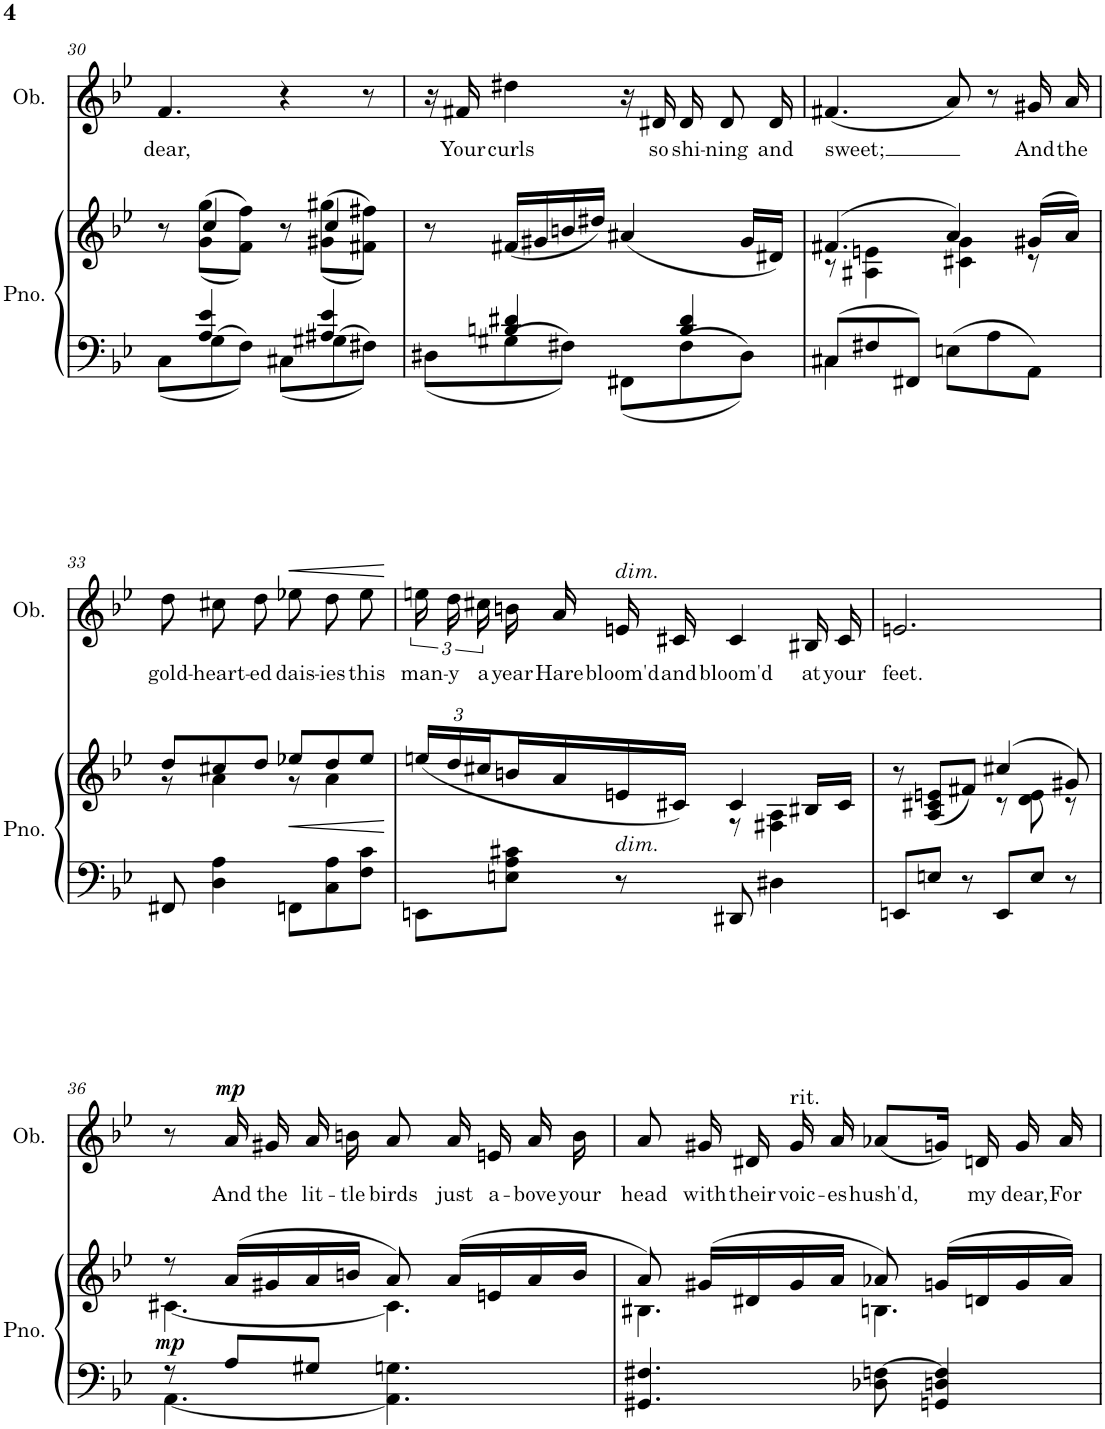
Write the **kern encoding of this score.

**kern	**kern	**dynam	**kern	**text	**dynam
*part2	*part2	*part2	*part1	*part1	*part1
*staff3	*staff2	*staff2/3	*staff1	*staff1	*staff1
*I"Piano	*	*	*I"Oboe	*	*
*I'Pno.	*	*	*I'Ob.	*	*
!!LO:PB:g=z
*clefF4	*clefG2	*	*clefG2	*	*
*k[b-e-]	*k[b-e-]	*	*k[b-e-]	*	*
*M6/8	*M6/8	*	*M6/8	*	*
=30	=30	=30	=30	=30	=30
*^	*^	*	*	*	*
!	!	!	!	!	!	!LO:LY:b	!
8C\L	8ryy	8r	8ryy	.	4.f/	dear,	.
8G\	4A/ 4e-/	4cc/	(>(8g\ 8gg\L	.	.	.	.
8F\J	.	.	8f\ 8ff\J))	.	.	.	.
8C#X\L	8ryy	8r	8ryy	.	4r	.	.
8G#X\	4A#X/ 4e-/	4cc/	(>(8g#X\ 8gg#X\L	.	.	.	.
8F#X\J	.	.	8f#X\ 8ff#X\J))	.	8r	.	.
*	*	*v	*v	*	*	*	*
=31	=31	=31	=31	=31	=31	=31
8D#X\L	8ryy	8r	.	16r	.	.
!	!	!	!	!	!LO:LY:b	!
.	.	.	.	16f#X/	Your	.
!	!	!	!	!	!LO:LY:b	!
8G#X\	4Bn/ 4d#X/	(16f#X/LL	.	4dd#X\	curls	.
.	.	16g#X/	.	.	.	.
8F#X\J	.	16bn/	.	.	.	.
.	.	16dd#X/JJ)	.	.	.	.
8FF#X\L	8ryy	(4a#X/	.	16r	.	.
!	!	!	!	!	!LO:LY:b	!
.	.	.	.	16d#X/	so	.
!	!	!	!	!	!LO:LY:b	!
8F#\	4B/ 4d#/	.	.	16d#/	shi-	.
!	!	!	!	!	!LO:LY:b	!
.	.	.	.	8d#/	-ning	.
8D#\J	.	16g#/LL	.	.	.	.
!	!	!	!	!	!LO:LY:b	!
.	.	16d#X/JJ)	.	16d#/	and	.
=32	=32	=32	=32	=32	=32	=32
*	*	*^	*	*	*	*
!	!	!	!	!	!	!LO:LY:b	!
8C#X/L	4C#\	(4.f#X/	8r	.	(4.f#X/	sweet;	.
8F#X/	.	.	4A#X\ 4en\	.	.	.	.
8FF#X/J	2ryy	.	.	.	.	.	.
8En\L	.	4a/)	4c#X\ 4g\	.	8a/)	.	.
8A\	.	.	.	.	8r	.	.
!	!	!	!	!	!	!LO:LY:b	!
8AA\J	.	(16g#X/LL	8r	.	16g#X/	And	.
!	!	!	!	!	!	!LO:LY:b	!
.	.	16a/JJ)	.	.	16a/	the	.
*v	*v	*	*	*	*	*	*
!!LO:LB:g=z
=33	=33	=33	=33	=33	=33	=33
!	!	!	!	!	!LO:LY:b	!
8FF#X/	8dd/L	8r	.	8dd\	gold-	.
!	!	!	!	!	!LO:LY:b	!
4D\ 4A\	8cc#X/	4a\	.	8cc#X\	-heart-	.
!	!	!	!	!	!LO:LY:b	!
.	8dd/J	.	.	8dd\	-ed	.
!	!	!	!LO:HP:b	!	!LO:LY:b	!LO:HP:b
8FFn\L	8ee-X/L	8r	<	8ee-X\	dais-	<
!	!	!	!	!	!LO:LY:b	!
8C\ 8A\	8dd/	4a\	.	8dd\	-ies	.
!	!	!	!	!	!LO:LY:b	!
8F\ 8c\J	8ee-/J	.	.	8ee-\	this	.
*	*v	*v	*	*	*	*
.	.	[	.	.	[
=34	=34	=34	=34	=34	=34
*	*Xbrackettup	*	*	*	*
*	*^	*	*	*	*
!	!	!	!	!	!LO:LY:b	!
8EEn\L	(24een/LL	4.ryy	.	24een\	man-	.
!	!	!	!	!	!LO:LY:b	!
.	24dd/	.	.	24dd\	-y	.
!	!	!	!	!	!LO:LY:b	!
.	24cc#X/	.	.	24cc#X\	a	.
!	!	!	!	!	!LO:LY:b	!
8En\ 8A\ 8c#X\J	16bn/	.	.	16bn\	year	.
!	!	!	!	!	!LO:LY:b	!
.	16a/	.	.	16a/	Hare	.
!	!	!	!	!LO:TX:a:i:t=dim.	!	!
!	!LO:TX:b:i:t=dim.	!	!	!	!	!
!	!	!	!	!	!LO:LY:b	!
8r	16en/	.	.	16en/	bloom'd	.
!	!	!	!	!	!LO:LY:b	!
.	16c#X/JJ)	.	.	16c#X/	and	.
!	!	!	!	!	!LO:LY:b	!
8DD#X/	4c#/	8r	.	4c#/	bloom'd	.
4D#X\	.	4F#X\ 4A\	.	.	.	.
!	!	!	!	!	!LO:LY:b	!
.	16B#X/LL	.	.	16B#X/	at	.
!	!	!	!	!	!LO:LY:b	!
.	16c#/JJ	.	.	16c#/	your	.
=35	=35	=35	=35	=35	=35	=35
!	!	!	!	!	!LO:LY:b	!
8EEn/L	8r	4.ryy	.	2.en/	feet.	.
8En/J	(8A/ 8c#X/ 8en/L	.	.	.	.	.
8r	8f#X/J)	.	.	.	.	.
8EE/L	(4cc#X/	8r	.	.	.	.
8E/J	.	8d\ 8e\	.	.	.	.
8r	8g#X/)	8r	.	.	.	.
!!LO:LB:g=z
=36	=36	=36	=36	=36	=36	=36
*^	*	*	*	*	*	*
!	!	!	!	!LO:DY:b	!	!	!
8r	[4.AA\	8r	[4.c#X\	mp	8r	.	.
!	!	!	!	!	!	!LO:LY:b	!LO:DY:a
8A/L	.	(16a/LL	.	.	16a/	And	mp
!	!	!	!	!	!	!LO:LY:b	!
.	.	16g#X/	.	.	16g#X/	the	.
!	!	!	!	!	!	!LO:LY:b	!
8G#X/J	.	16a/	.	.	16a/	lit-	.
!	!	!	!	!	!	!LO:LY:b	!
.	.	16bn/JJ	.	.	16bn\	-tle	.
!	!	!	!	!	!	!LO:LY:b	!
4.AA\] 4.Gn\	4.ryy	8a/)	4.c#\]	.	8a/	birds	.
!	!	!	!	!	!	!LO:LY:b	!
.	.	(16a/LL	.	.	16a/	just	.
!	!	!	!	!	!	!LO:LY:b	!
.	.	16en/	.	.	16en/	a-	.
!	!	!	!	!	!	!LO:LY:b	!
.	.	16a/	.	.	16a/	-bove	.
!	!	!	!	!	!	!LO:LY:b	!
.	.	16b/JJ	.	.	16b\	your	.
*v	*v	*	*	*	*	*	*
=37	=37	=37	=37	=37	=37	=37
!	!	!	!	!	!LO:LY:b	!
4.GG#X/ 4.F#X/	8a/)	4.B#X\	.	8a/	head	.
!	!	!	!	!	!LO:LY:b	!
.	(16g#X/LL	.	.	16g#X/	with	.
!	!	!	!	!	!LO:LY:b	!
.	16d#X/	.	.	16d#X/	their	.
!	!	!	!	!LO:TX:a:t=rit.	!	!
!	!	!	!	!	!LO:LY:b	!
.	16g#/	.	.	16g#/	voic-	.
!	!	!	!	!	!LO:LY:b	!
.	16a/JJ	.	.	16a/	-es	.
!	!	!	!	!	!LO:LY:b	!
8D-X\ [8Fn\	8a-X/)	4.Bn\	.	(8a-X/L	hush'd,	.
4GGn/ 4Dn/ 4F/]	(16gn/LL	.	.	16gn/Jk)	.	.
!	!	!	!	!	!LO:LY:b	!
.	16dn/	.	.	16dn/	my	.
!	!	!	!	!	!LO:LY:b	!
.	16g/	.	.	16g/	dear,	.
!	!	!	!	!	!LO:LY:b	!
.	16a-/JJ)	.	.	16a-/	For	.
*	*v	*v	*	*	*	*
=	=	=	=	=	=
*-	*-	*-	*-	*-	*-
